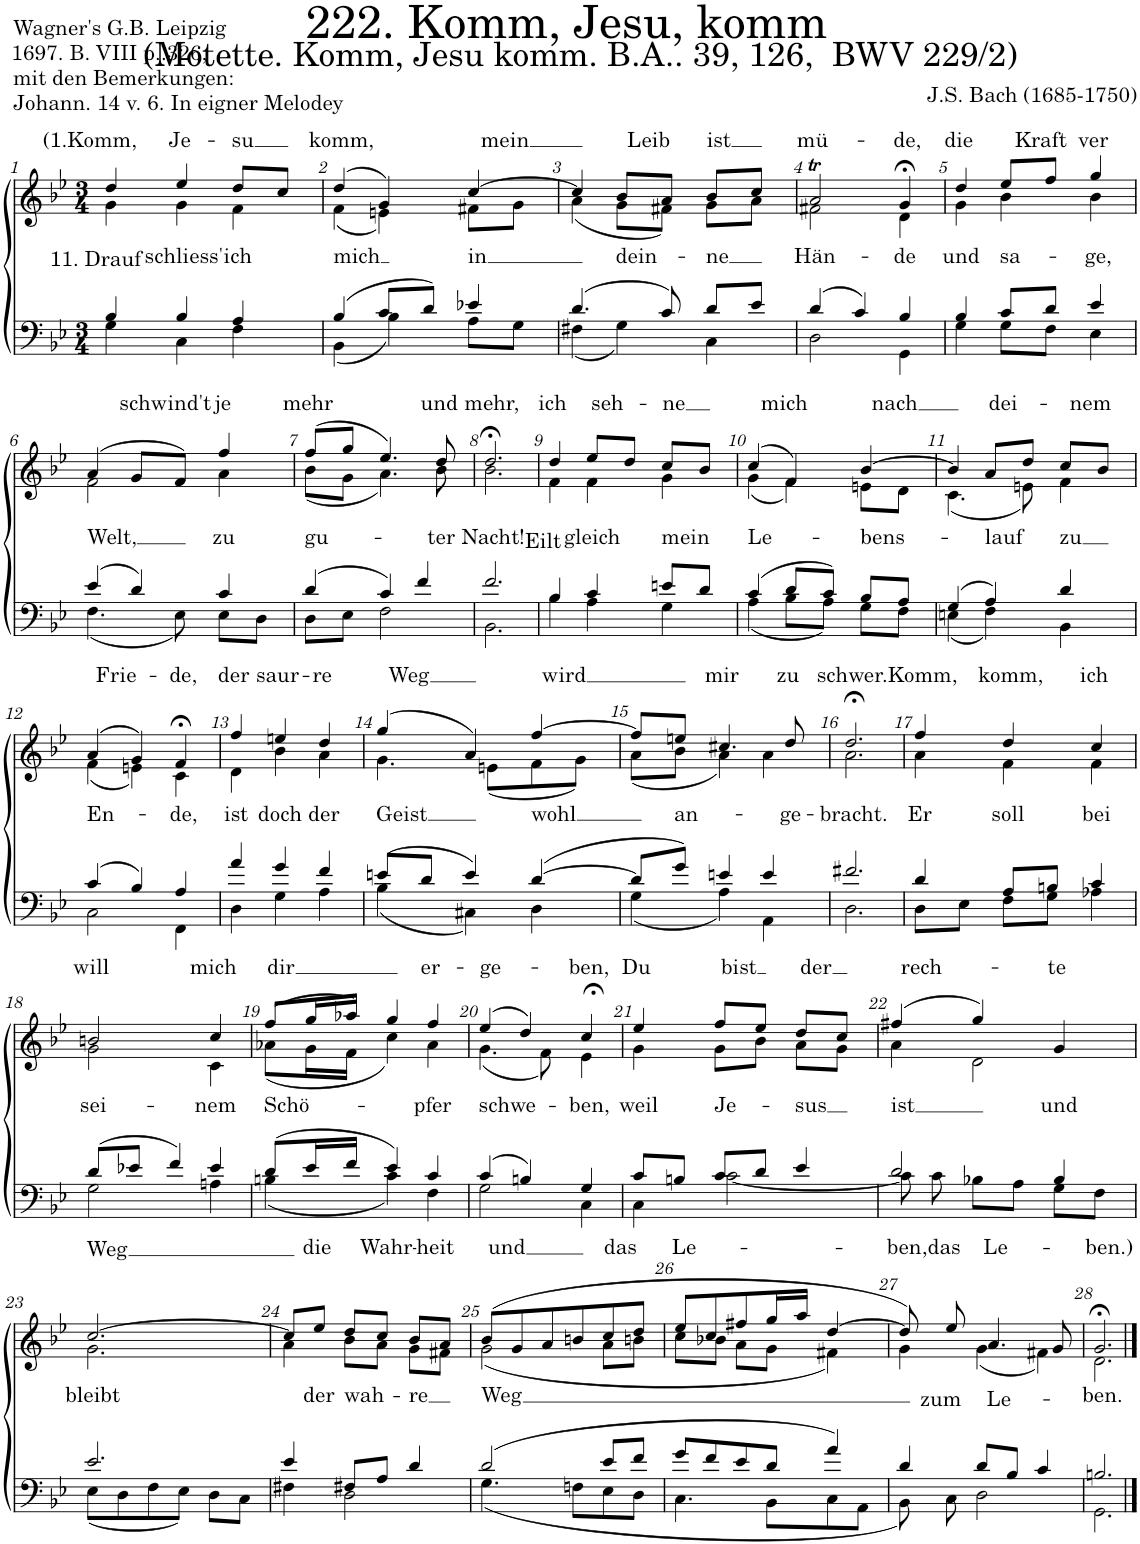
**kern	**kern	**text	**text
*part2	*part1	*part1	*part1
*staff2	*staff1	*staff1	*staff1
*I"Tenor/Bass	*I"Soprano/Alto	*	*
*clefF4	*clefG2	*	*
*k[b-e-]	*k[b-e-]	*	*
*M3/4	*M3/4	*	*
=1	=1	=1	=1
*^	*	*	*
!	!	!	!LO:LY:b	!LO:LY:a
*	*	*^	*	*
4B-/	4G\	4dd/	4g\	11. Drauf	(1.Komm,
!	!	!	!	!LO:LY:b	!LO:LY:a
4B-/	4C\	4ee-/	4g\	schliess'	Je-
!	!	!	!	!LO:LY:b	!LO:LY:a
4A/	4F\	8dd/L	4f\	ich	-su
.	.	8cc/J	.	.	.
=2	=2	=2	=2	=2	=2
!	!	!	!	!LO:LY:b	!LO:LY:a
(4B-/	(4BB-\	(4dd/	(4f\	mich	komm,
8c/L	4B-\)	4g/)	4en\)	.	.
8d/J)	.	.	.	.	.
!	!	!	!	!LO:LY:b	!LO:LY:a
4e-X/	8A\L	[4cc/	8f#X\L	in	mein
.	8G\J	.	8g\J	.	.
=3	=3	=3	=3	=3	=3
(4.d/	(4F#X\	4cc/]	(4a\	.	.
!	!	!	!	!LO:LY:b	!LO:LY:a
.	4G\)	8b-/L	8g\L	dein-	Leib
8c/)	.	8a/J	8f#X\J)	.	.
!	!	!	!	!LO:LY:b	!LO:LY:a
8d/L	4C\	8b-/L	8g\L	-ne	ist
8e-/J	.	8cc/J	8a\J	.	.
=4	=4	=4	=4	=4	=4
!	!	!	!	!LO:LY:b	!LO:LY:a
(4d/	2D\	2at/	2f#X\	Hän-	mü-
4c/)	.	.	.	.	.
!	!	!	!	!LO:LY:b	!LO:LY:a
4B-/	4GG\	4g;<,/	4d\	-de	-de,
=5	=5	=5	=5	=5	=5
!	!	!	!	!LO:LY:b	!LO:LY:a
4B-/	4G\	4dd/	4g\	und	die
!	!	!	!	!LO:LY:b	!LO:LY:a
8c/L	8G\L	8ee-/L	4b-\	sa-	Kraft
8d/J	8F\J	8ff/J	.	.	.
!	!	!	!	!LO:LY:b	!LO:LY:a
4e-/	4E-\	4gg/	4b-\	-ge,	ver
!!LO:LB:g=z	!!
=6	=6	=6	=6	=6	=6
!	!	!	!	!LO:LY:b	!LO:LY:a
(4e-/	(4.F\	(4a;</	2f\	Welt,	schwind't
4d/)	.	8g/L	.	.	.
.	8E-\)	8f/J)	.	.	.
!	!	!	!	!LO:LY:b	!LO:LY:a
4c/	8E-;\L	4ff/	4a\	zu	je
.	8D\J	.	.	.	.
=7	=7	=7	=7	=7	=7
!	!	!	!	!LO:LY:b	!LO:LY:a
(4d/	8D\L	(8ff/L	(8b-\L	gu-	mehr
.	8E-\J	8gg/J	8g\J	.	.
4c/)	2F\	4.ee-/)	4.a\)	.	.
4f/	.	.	.	.	.
!	!	!	!	!LO:LY:b	!LO:LY:a
.	.	8dd/	8b-\	-ter	und
=8	=8	=8	=8	=8	=8
!	!	!	!	!LO:LY:b	!LO:LY:a
2.f/	2.BB-\	2.dd;<,/	2.b-\	Nacht!	mehr,
=9	=9	=9	=9	=9	=9
!	!	!	!	!LO:LY:b	!LO:LY:a
4B-/	4B-\	4dd/	4f\	Eilt	ich
!	!	!	!	!LO:LY:b	!LO:LY:a
4c/	4A\	8ee-/L	4f\	gleich	seh-
.	.	8dd/J	.	.	.
!	!	!	!	!LO:LY:b	!LO:LY:a
8en/L	4G\	8cc/L	4g\	mein	-ne
8d/J	.	8b-/J	.	.	.
=10	=10	=10	=10	=10	=10
!	!	!	!	!LO:LY:b	!LO:LY:a
(4c/	(4A\	(4cc/	(4g\	Le-	mich
8d/L	8B-\L	4f/)	4f\)	.	.
8c/J)	8A\J)	.	.	.	.
!	!	!	!	!LO:LY:b	!LO:LY:a
8B-/L	8G\L	[4b-/	8en\L	-bens-	nach
8A/J	8F\J	.	8d\J	.	.
=11	=11	=11	=11	=11	=11
(4G/	(4En\	4b-/]	(4.c\	.	.
!	!	!	!	!LO:LY:b	!LO:LY:a
4A/)	4F\)	8a;</L	.	-lauf	dei-
.	.	8dd/J	8en\)	.	.
!	!	!	!	!LO:LY:b	!LO:LY:a
4d/	4BB-\	8cc/L	4f\	zu	-nem
.	.	8b-/J	.	.	.
!!LO:LB:g=z	!!
=12	=12	=12	=12	=12	=12
!	!	!	!	!LO:LY:b	!LO:LY:a
(4c/	2C\	(4a/	(4f\	En-	Frie-
4B-/)	.	4g/)	4en\)	.	.
!	!	!	!	!LO:LY:b	!LO:LY:a
4A/	4FF\	4f;<,/	4c\	-de,	-de,
=13	=13	=13	=13	=13	=13
!	!	!	!	!LO:LY:b	!LO:LY:a
4a/	4D\	4ff/	4d\	ist	der
!	!	!	!	!LO:LY:b	!LO:LY:a
4g/	4G\	4een/	4b-\	doch	saur-
!	!	!	!	!LO:LY:b	!LO:LY:a
4f/	4A\	4dd/	4a\	der	-re
=14	=14	=14	=14	=14	=14
!	!	!	!	!LO:LY:b	!LO:LY:a
(8en/L	(4B-\	(4gg/	4.g\	Geist	Weg
8d/J	.	.	.	.	.
4e/)	4C#X\)	4a/)	.	.	.
.	.	.	(8en\L	.	.
!	!	!	!	!LO:LY:b	!LO:LY:a
([4d/	4D\	[4ff/	8f\	wohl	wird
.	.	.	8g\J)	.	.
=15	=15	=15	=15	=15	=15
8d/L]	(4G\	8ff/L]	(8a\L	.	.
!	!	!	!	!LO:LY:b	!
8g/J)	.	8een/J	8b-\J	an-	.
!	!	!	!	!	!LO:LY:a
4en/	4A\)	4.cc#X/	4a\)	.	mir
4e;</	4AA\	.	4a\	.	.
!	!	!	!	!LO:LY:b	!LO:LY:a
.	.	8dd/	.	-ge-	zu
=16	=16	=16	=16	=16	=16
!	!	!	!	!LO:LY:b	!LO:LY:a
2.f#X/	2.D\	2.dd;<,/	2.a\	-bracht.	schwer.
=17	=17	=17	=17	=17	=17
!	!	!	!	!LO:LY:b	!LO:LY:a
4d/	8D\L	4ff/	4a\	Er	Komm,
.	8E-\J	.	.	.	.
!	!	!	!	!LO:LY:b	!LO:LY:a
8A/L	8F\L	4dd/	4f\	soll	komm,
8Bn/J	8G\J	.	.	.	.
!	!	!	!	!LO:LY:b	!LO:LY:a
4c/	4A-X\	4cc/	4f\	bei	ich
!!LO:LB:g=z	!!
=18	=18	=18	=18	=18	=18
!	!	!	!	!LO:LY:b	!LO:LY:a
(8d/L	2G\	2bn/	2g\	sei-	will
8e-X/J	.	.	.	.	.
4f/)	.	.	.	.	.
!	!	!	!	!LO:LY:b	!LO:LY:a
4e-/	4An\	4cc/	4c\	-nem	mich
=19	=19	=19	=19	=19	=19
!	!	!	!	!LO:LY:b	!LO:LY:a
(8d/L	(4Bn\	(8ff;</L	(8a-X\L	Schö-	dir
16e-/L	.	16gg/L	16g\L	.	.
16f/JJ	.	16aa-X/JJ)	16f\JJ	.	.
4e-/)	4c\)	4gg/	4cc\)	.	.
!	!	!	!	!LO:LY:b	!LO:LY:a
4c/	4F\	4ff/	4a-\	-pfer	er-
=20	=20	=20	=20	=20	=20
!	!	!	!	!LO:LY:b	!LO:LY:a
(4c/	2G\	(4ee-/	(4.g\	schwe-	-ge-
4Bn/)	.	4dd/)	.	.	.
.	.	.	8f;\)	.	.
!	!	!	!	!LO:LY:b	!LO:LY:a
4G/	4C\	4cc;<,/	4e-\	-ben,	-ben,
=21	=21	=21	=21	=21	=21
!	!	!	!	!LO:LY:b	!LO:LY:a
8c/L	4C\	4ee-/	4g\	weil	Du
8Bn/J	.	.	.	.	.
!	!	!	!	!LO:LY:b	!LO:LY:a
8c/L	[2c\	8ff/L	8g\L	Je-	bist
8d/J	.	8ee-/J	8b-\J	.	.
!	!	!	!	!LO:LY:b	!LO:LY:a
4e-/	.	8dd/L	8a\L	-sus	der
.	.	8cc/J	8g\J	.	.
=22	=22	=22	=22	=22	=22
!	!	!	!	!LO:LY:b	!LO:LY:a
2d/	8c\]	(4ff#X;</	4a\	ist	rech-
.	8c\	.	.	.	.
.	8B-X\L	4gg/)	2d\	.	.
.	8A\J	.	.	.	.
!	!	!	!	!LO:LY:b	!LO:LY:a
4B-;</	8G\L	4g/	.	und	-te
.	8F\J	.	.	.	.
!!LO:LB:g=z	!!
=23	=23	=23	=23	=23	=23
!	!	!	!	!LO:LY:b	!LO:LY:a
2.e-/	(8E-\L	[2.cc/	2.g\	bleibt	Weg
.	8D\	.	.	.	.
.	8F\	.	.	.	.
.	8E-\J)	.	.	.	.
.	8D\L	.	.	.	.
.	8C\J	.	.	.	.
=24	=24	=24	=24	=24	=24
4e-/	4F#X\	8cc/L]	4a\	.	.
!	!	!	!	!LO:LY:b	!LO:LY:a
.	.	8ee-/J	.	der	die
!	!	!	!	!LO:LY:b	!LO:LY:a
8F#X/L	2D\	8dd/L	8b-\L	wah-	Wahr-
8A/J	.	8cc/J	8a\J	.	.
!	!	!	!	!LO:LY:b	!LO:LY:a
4d/	.	8b-/L	8g\L	-re	-heit
.	.	8a/J	8f#X\J	.	.
=25	=25	=25	=25	=25	=25
!	!	!	!	!LO:LY:b	!LO:LY:a
(2d/	(4.G\	(8b-/L	(2g\	Weg	und
.	.	8g/	.	.	.
.	.	8a/	.	.	.
.	8Fn\L	8bn/	.	.	.
!	!	!	!	!	!LO:LY:a
8e-/L	8E-\	8cc/	8a\L	.	das
8f/J	8D\J	8dd/J	8bn\J	.	.
=26	=26	=26	=26	=26	=26
!	!	!	!	!	!LO:LY:a
8g/L	4.C\	8ee-;</L	8cc\L	.	Le-
8f/	.	8cc/	8b-X\J	.	.
8e-/	.	8ff#X/	8a\L	.	.
8d/J	8BB-\L	16gg/L	8g\J	.	.
.	.	16aa/JJ	.	.	.
4a/)	8C\	[4dd/	4f#X\)	.	.
.	8AA\J	.	.	.	.
=27	=27	=27	=27	=27	=27
!	!	!	!	!	!LO:LY:a
4d/	8BB-\)	8dd;</])	4g\	.	ben,
!	!	!	!	!LO:LY:b	!LO:LY:a
.	8C\	8ee-/	.	zum	das
!	!	!	!	!LO:LY:b	!LO:LY:a
8d/L	2D\	4.a/	(4g\	Le-	Le-
8B-/J	.	.	.	.	.
4c/	.	.	4f#X\)	.	.
.	.	8g/	.	.	.
=28	=28	=28	=28	=28	=28
!	!	!	!	!LO:LY:b	!LO:LY:a
2.Bn/	2.GG\	2.g;</	2.d\	-ben.	-ben.)
*v	*v	*	*	*	*
*	*v	*v	*	*
==	==	==	==
*-	*-	*-	*-
